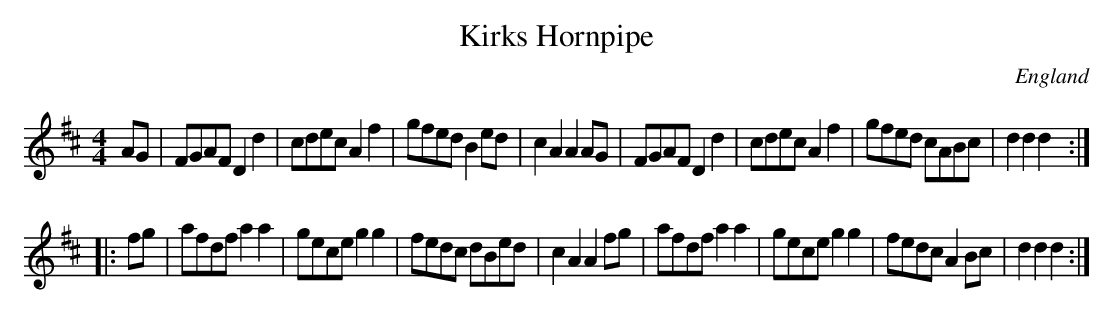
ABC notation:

X:1
T:Kirks Hornpipe
L:1/8
M:4/4
O:England
K:D major
AG | \
FGAF D2d2 | cdec A2f2 | gfed B2ed | c2A2 A2AG | \
FGAF D2d2 | cdec A2f2 | gfed cABc | d2d2 d2 ::
fg | \
afdf a2a2 | gece g2g2 | fedc dBed | c2A2 A2fg | \
afdf a2a2 | gece g2g2 | fedc A2Bc | d2d2 d2 :|
